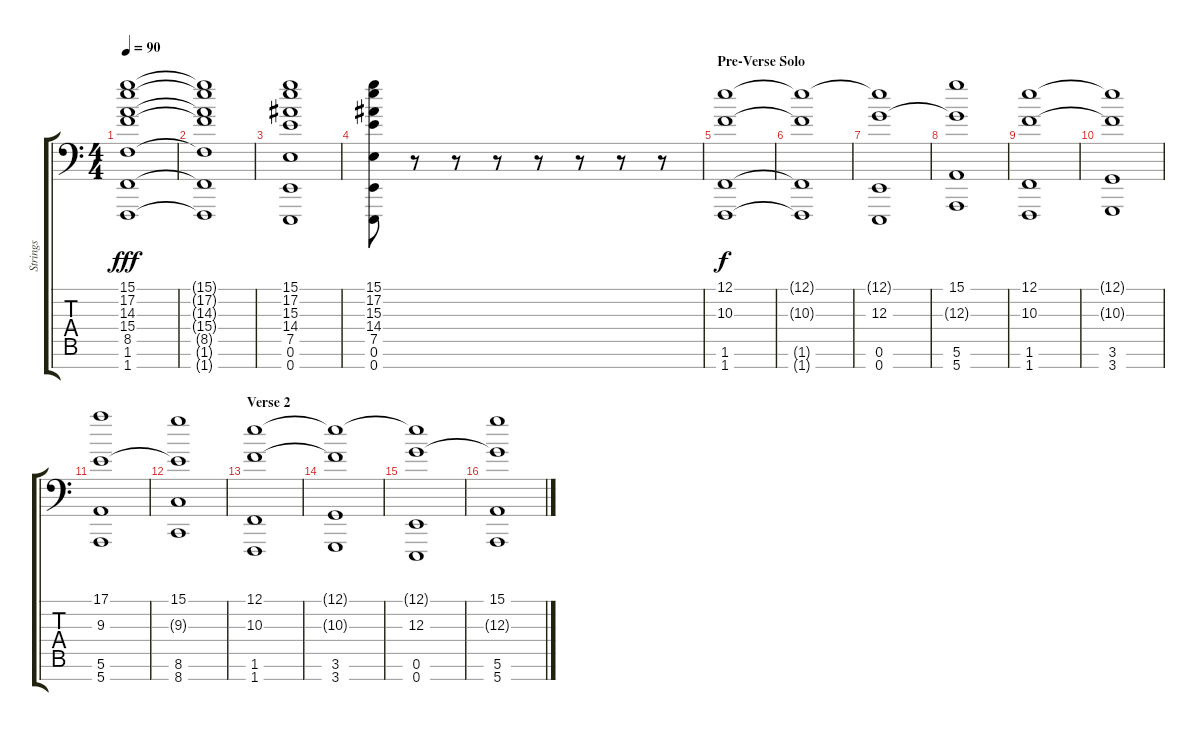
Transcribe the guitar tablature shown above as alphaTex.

\track ("Strings" "Strings") {instrument pad8sweep}
\staff {score tabs}
\tuning (E4 B3 G3 D3 A2 E2 E1) {hide}
\ts (4 4)
\tempo 90
\clef f4
\ks c
(15.1 17.2 14.3 15.4 8.5 1.6 1.7).1{dy fff} |
(15.1{t} 17.2{t} 14.3{t} 15.4{t} 8.5{t} 1.6{t} 1.7{t}).1 |
(15.1 17.2 15.3 14.4 7.5 0.6 0.7).1 |
(15.1 17.2 15.3 14.4 7.5 0.6 0.7).8 r.8 r.8 r.8 r.8 r.8 r.8 r.8 |
\section ("" "Pre-Verse Solo")
(12.1 10.3 1.6 1.7).1{dy f} |
(12.1{t} 10.3{t} 1.6{t} 1.7{t}).1 |
(12.1{t} 12.3 0.6 0.7).1 |
(15.1 12.3{t} 5.6 5.7).1 |
(12.1 10.3 1.6 1.7).1 |
(12.1{t} 10.3{t} 3.6 3.7).1 |
(17.1 9.3 5.6 5.7).1 |
(15.1 9.3{t} 8.6 8.7).1 |
\section ("" "Verse 2")
(12.1 10.3 1.6 1.7).1 |
(12.1{t} 10.3{t} 3.6 3.7).1 |
(12.1{t} 12.3 0.6 0.7).1 |
(15.1 12.3{t} 5.6 5.7).1
